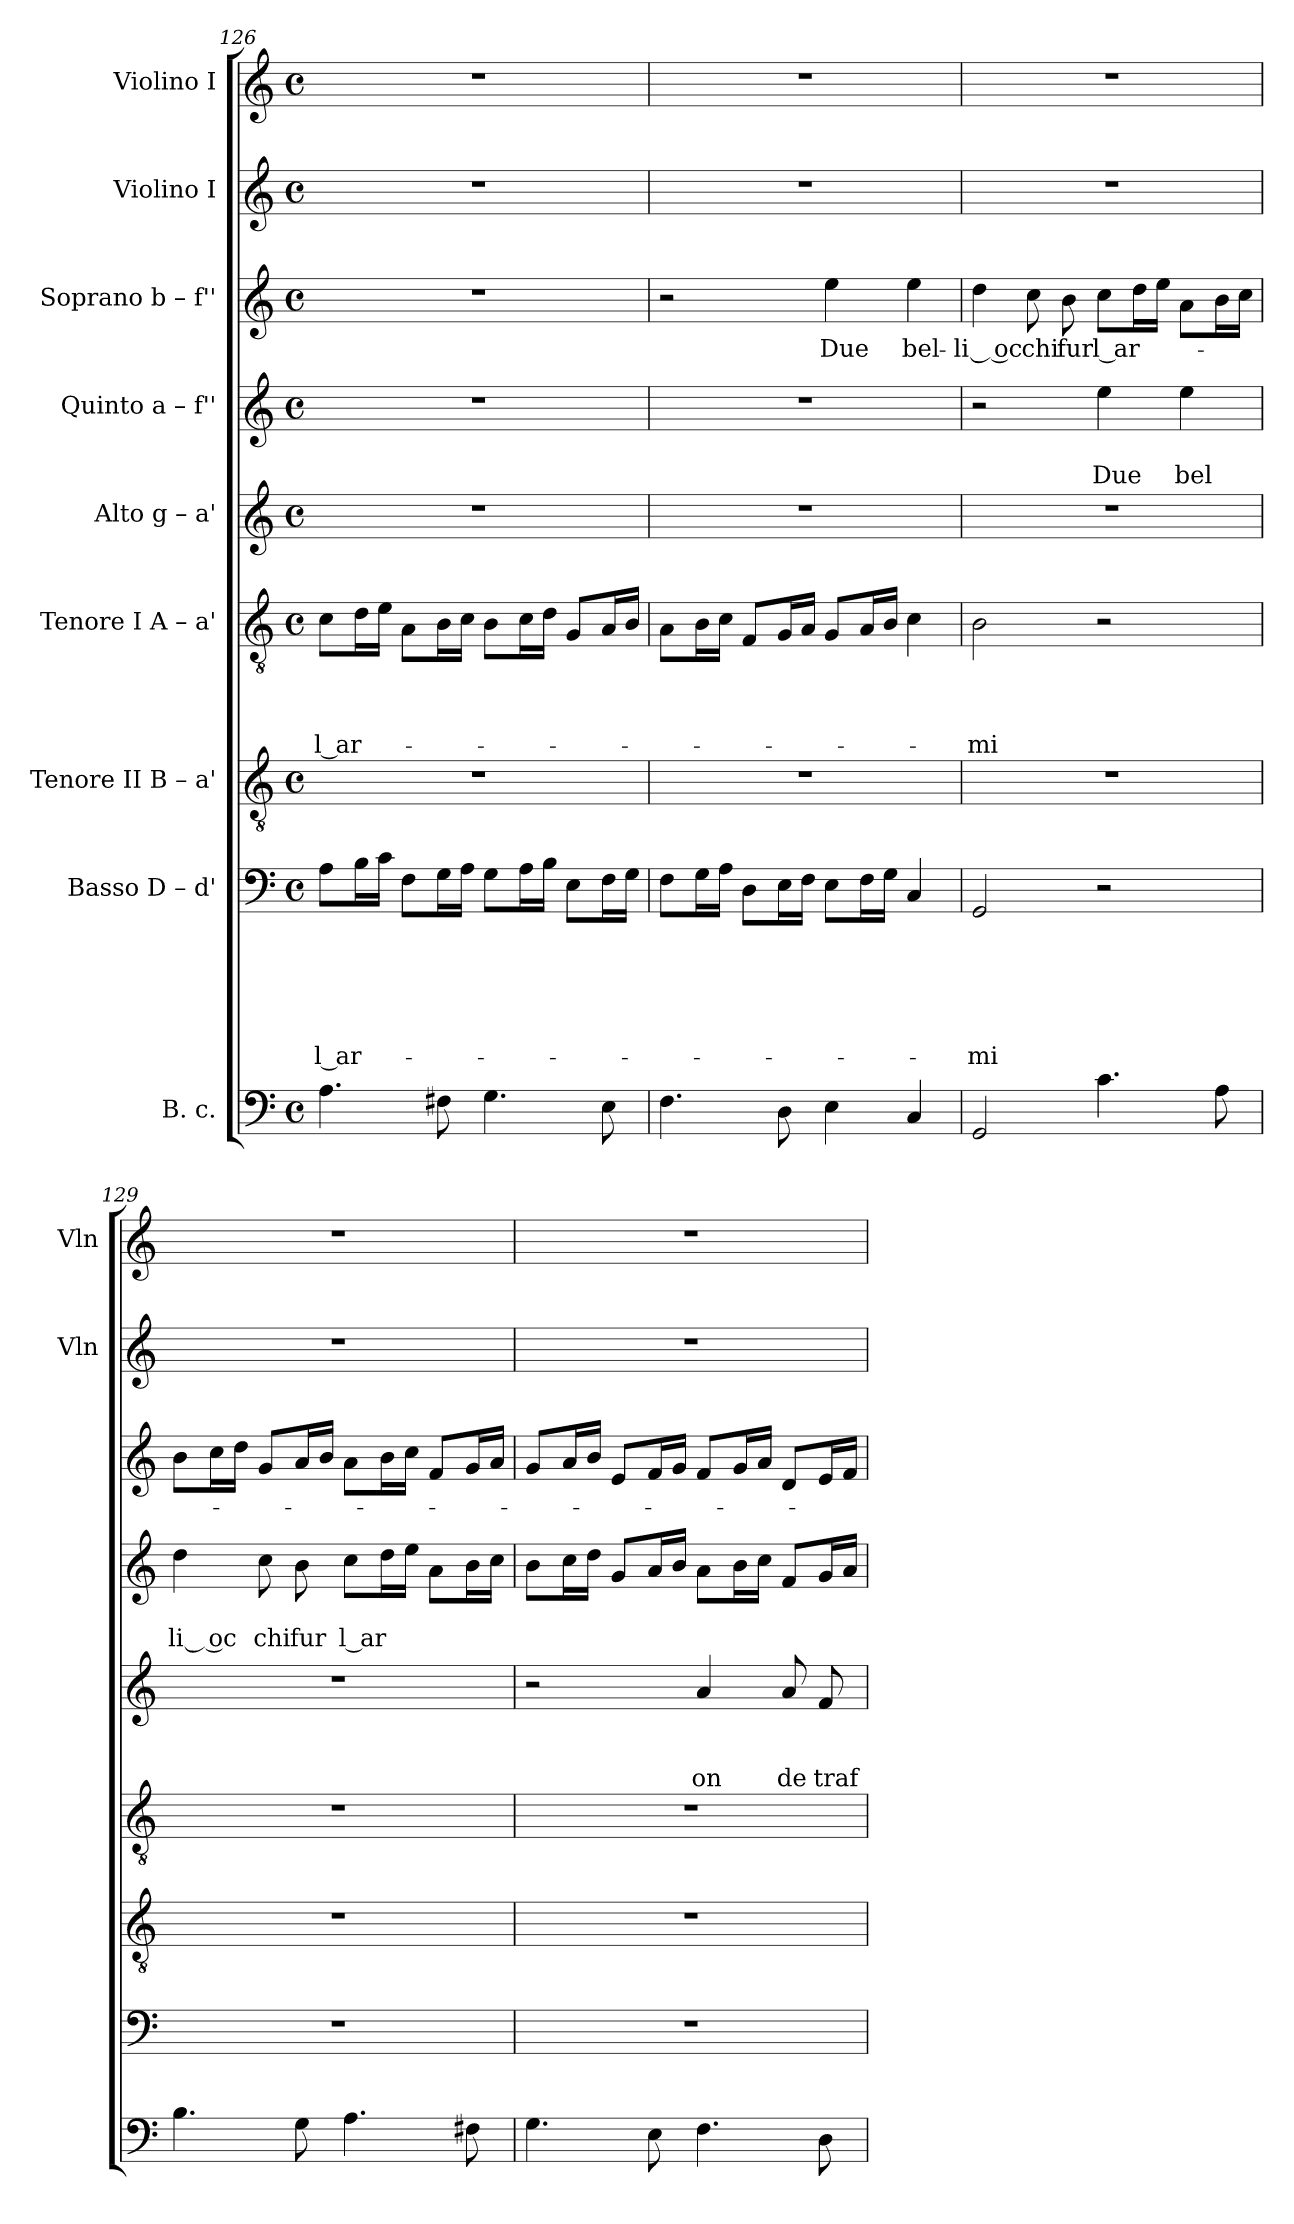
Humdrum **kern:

**kern	**kern	**text	**text	**text	**text	**text	**text	**kern	**kern	**text	**text	**text	**text	**kern	**text	**text	**text	**kern	**text	**text	**kern	**text	**kern	**kern
*part9	*part8	*part8	*part8	*part8	*part8	*part8	*part8	*part7	*part6	*part6	*part6	*part6	*part6	*part5	*part5	*part5	*part5	*part4	*part4	*part4	*part3	*part3	*part2	*part1
*staff9	*staff8	*staff8	*staff8	*staff8	*staff8	*staff8	*staff8	*staff7	*staff6	*staff6	*staff6	*staff6	*staff6	*staff5	*staff5	*staff5	*staff5	*staff4	*staff4	*staff4	*staff3	*staff3	*staff2	*staff1
*I"B. c.	*I"Basso D – d'	*	*	*	*	*	*	*I"Tenore II B – a'	*I"Tenore I A – a'	*	*	*	*	*I"Alto g – a'	*	*	*	*I"Quinto a – f''	*	*	*I"Soprano b – f''	*	*I"Violino I	*I"Violino I
*	*	*	*	*	*	*	*	*	*	*	*	*	*	*	*	*	*	*	*	*	*	*	*I'Vln	*I'Vln
*clefF4	*clefF4	*	*	*	*	*	*	*clefGv2	*clefGv2	*	*	*	*	*clefG2	*	*	*	*clefG2	*	*	*clefG2	*	*clefG2	*clefG2
*k[]	*k[]	*	*	*	*	*	*	*k[]	*k[]	*	*	*	*	*k[]	*	*	*	*k[]	*	*	*k[]	*	*k[]	*k[]
*C:	*C:	*	*	*	*	*	*	*C:	*C:	*	*	*	*	*C:	*	*	*	*C:	*	*	*C:	*	*C:	*C:
*M4/4	*M4/4	*	*	*	*	*	*	*M4/4	*M4/4	*	*	*	*	*M4/4	*	*	*	*M4/4	*	*	*M4/4	*	*M4/4	*M4/4
*met(c)	*met(c)	*	*	*	*	*	*	*met(c)	*met(c)	*	*	*	*	*met(c)	*	*	*	*met(c)	*	*	*met(c)	*	*met(c)	*met(c)
=126	=126	=126	=126	=126	=126	=126	=126	=126	=126	=126	=126	=126	=126	=126	=126	=126	=126	=126	=126	=126	=126	=126	=126	=126
!	!	!	!	!	!	!	!LO:LY:b:rj	!	!	!	!	!	!LO:LY:b:rj	!	!	!	!	!	!	!	!	!	!	!
4.A\	8A\L	.	.	.	.	.	l ar-	1r	8c\L	.	.	.	l ar-	1r	.	.	.	1r	.	.	1r	.	1r	1r
.	16B\L	.	.	.	.	.	.	.	16d\L	.	.	.	.	.	.	.	.	.	.	.	.	.	.	.
.	16c\JJ	.	.	.	.	.	.	.	16e\JJ	.	.	.	.	.	.	.	.	.	.	.	.	.	.	.
.	8F\L	.	.	.	.	.	.	.	8A\L	.	.	.	.	.	.	.	.	.	.	.	.	.	.	.
8F#X\	16G\L	.	.	.	.	.	.	.	16B\L	.	.	.	.	.	.	.	.	.	.	.	.	.	.	.
.	16A\JJ	.	.	.	.	.	.	.	16c\JJ	.	.	.	.	.	.	.	.	.	.	.	.	.	.	.
4.G\	8G\L	.	.	.	.	.	.	.	8B\L	.	.	.	.	.	.	.	.	.	.	.	.	.	.	.
.	16A\L	.	.	.	.	.	.	.	16c\L	.	.	.	.	.	.	.	.	.	.	.	.	.	.	.
.	16B\JJ	.	.	.	.	.	.	.	16d\JJ	.	.	.	.	.	.	.	.	.	.	.	.	.	.	.
.	8E\L	.	.	.	.	.	.	.	8G/L	.	.	.	.	.	.	.	.	.	.	.	.	.	.	.
8E\	16F\L	.	.	.	.	.	.	.	16A/L	.	.	.	.	.	.	.	.	.	.	.	.	.	.	.
.	16G\JJ	.	.	.	.	.	.	.	16B/JJ	.	.	.	.	.	.	.	.	.	.	.	.	.	.	.
=127	=127	=127	=127	=127	=127	=127	=127	=127	=127	=127	=127	=127	=127	=127	=127	=127	=127	=127	=127	=127	=127	=127	=127	=127
4.F\	8F\L	.	.	.	.	.	.	1r	8A\L	.	.	.	.	1r	.	.	.	1r	.	.	2r	.	1r	1r
.	16G\L	.	.	.	.	.	.	.	16B\L	.	.	.	.	.	.	.	.	.	.	.	.	.	.	.
.	16A\JJ	.	.	.	.	.	.	.	16c\JJ	.	.	.	.	.	.	.	.	.	.	.	.	.	.	.
.	8D\L	.	.	.	.	.	.	.	8F/L	.	.	.	.	.	.	.	.	.	.	.	.	.	.	.
8D\	16E\L	.	.	.	.	.	.	.	16G/L	.	.	.	.	.	.	.	.	.	.	.	.	.	.	.
.	16F\JJ	.	.	.	.	.	.	.	16A/JJ	.	.	.	.	.	.	.	.	.	.	.	.	.	.	.
!	!	!	!	!	!	!	!	!	!	!	!	!	!	!	!	!	!	!	!	!	!	!LO:LY:b	!	!
4E\	8E\L	.	.	.	.	.	.	.	8G/L	.	.	.	.	.	.	.	.	.	.	.	4ee\	Due	.	.
.	16F\L	.	.	.	.	.	.	.	16A/L	.	.	.	.	.	.	.	.	.	.	.	.	.	.	.
.	16G\JJ	.	.	.	.	.	.	.	16B/JJ	.	.	.	.	.	.	.	.	.	.	.	.	.	.	.
!	!	!	!	!	!	!	!	!	!	!	!	!	!	!	!	!	!	!	!	!	!	!LO:LY:b	!	!
4C/	4C/	.	.	.	.	.	.	.	4c\	.	.	.	.	.	.	.	.	.	.	.	4ee\	bel-	.	.
=128	=128	=128	=128	=128	=128	=128	=128	=128	=128	=128	=128	=128	=128	=128	=128	=128	=128	=128	=128	=128	=128	=128	=128	=128
!	!	!	!	!	!	!	!LO:LY:b	!	!	!	!	!	!LO:LY:b	!	!	!	!	!	!	!	!	!LO:LY:b:rj	!	!
2GG/	2GG/	.	.	.	.	.	-mi	1r	2B\	.	.	.	-mi	1r	.	.	.	2r	.	.	4dd\	-li‿ oc	1r	1r
!	!	!	!	!	!	!	!	!	!	!	!	!	!	!	!	!	!	!	!	!	!	!LO:LY:b	!	!
.	.	.	.	.	.	.	.	.	.	.	.	.	.	.	.	.	.	.	.	.	8cc\	chi	.	.
!	!	!	!	!	!	!	!	!	!	!	!	!	!	!	!	!	!	!	!	!	!	!LO:LY:b	!	!
.	.	.	.	.	.	.	.	.	.	.	.	.	.	.	.	.	.	.	.	.	8b\	fur	.	.
!	!	!	!	!	!	!	!	!	!	!	!	!	!	!	!	!	!	!	!	!LO:LY:b	!	!LO:LY:b:rj	!	!
4.c\	2r	.	.	.	.	.	.	.	2r	.	.	.	.	.	.	.	.	4ee\	.	Due	8cc\L	l ar-	.	.
.	.	.	.	.	.	.	.	.	.	.	.	.	.	.	.	.	.	.	.	.	16dd\L	.	.	.
.	.	.	.	.	.	.	.	.	.	.	.	.	.	.	.	.	.	.	.	.	16ee\JJ	.	.	.
!	!	!	!	!	!	!	!	!	!	!	!	!	!	!	!	!	!	!	!	!LO:LY:b	!	!	!	!
.	.	.	.	.	.	.	.	.	.	.	.	.	.	.	.	.	.	4ee\	.	bel	8a\L	.	.	.
8A\	.	.	.	.	.	.	.	.	.	.	.	.	.	.	.	.	.	.	.	.	16b\L	.	.	.
.	.	.	.	.	.	.	.	.	.	.	.	.	.	.	.	.	.	.	.	.	16cc\JJ	.	.	.
=129	=129	=129	=129	=129	=129	=129	=129	=129	=129	=129	=129	=129	=129	=129	=129	=129	=129	=129	=129	=129	=129	=129	=129	=129
!	!	!	!	!	!	!	!	!	!	!	!	!	!	!	!	!	!	!	!	!LO:LY:b:rj	!	!	!	!
4.B\	1r	.	.	.	.	.	.	1r	1r	.	.	.	.	1r	.	.	.	4dd\	.	li‿ oc	8b\L	.	1r	1r
.	.	.	.	.	.	.	.	.	.	.	.	.	.	.	.	.	.	.	.	.	16cc\L	.	.	.
.	.	.	.	.	.	.	.	.	.	.	.	.	.	.	.	.	.	.	.	.	16dd\JJ	.	.	.
!	!	!	!	!	!	!	!	!	!	!	!	!	!	!	!	!	!	!	!	!LO:LY:b	!	!	!	!
.	.	.	.	.	.	.	.	.	.	.	.	.	.	.	.	.	.	8cc\	.	chi	8g/L	.	.	.
!	!	!	!	!	!	!	!	!	!	!	!	!	!	!	!	!	!	!	!	!LO:LY:b	!	!	!	!
8G\	.	.	.	.	.	.	.	.	.	.	.	.	.	.	.	.	.	8b\	.	fur	16a/L	.	.	.
.	.	.	.	.	.	.	.	.	.	.	.	.	.	.	.	.	.	.	.	.	16b/JJ	.	.	.
!	!	!	!	!	!	!	!	!	!	!	!	!	!	!	!	!	!	!	!	!LO:LY:b:rj	!	!	!	!
4.A\	.	.	.	.	.	.	.	.	.	.	.	.	.	.	.	.	.	8cc\L	.	l ar	8a\L	.	.	.
.	.	.	.	.	.	.	.	.	.	.	.	.	.	.	.	.	.	16dd\L	.	.	16b\L	.	.	.
.	.	.	.	.	.	.	.	.	.	.	.	.	.	.	.	.	.	16ee\JJ	.	.	16cc\JJ	.	.	.
.	.	.	.	.	.	.	.	.	.	.	.	.	.	.	.	.	.	8a\L	.	.	8f/L	.	.	.
8F#X\	.	.	.	.	.	.	.	.	.	.	.	.	.	.	.	.	.	16b\L	.	.	16g/L	.	.	.
.	.	.	.	.	.	.	.	.	.	.	.	.	.	.	.	.	.	16cc\JJ	.	.	16a/JJ	.	.	.
!!LO:LB:g=z
=130	=130	=130	=130	=130	=130	=130	=130	=130	=130	=130	=130	=130	=130	=130	=130	=130	=130	=130	=130	=130	=130	=130	=130	=130
4.G\	1r	.	.	.	.	.	.	1r	1r	.	.	.	.	2r	.	.	.	8b\L	.	.	8g/L	.	1r	1r
.	.	.	.	.	.	.	.	.	.	.	.	.	.	.	.	.	.	16cc\L	.	.	16a/L	.	.	.
.	.	.	.	.	.	.	.	.	.	.	.	.	.	.	.	.	.	16dd\JJ	.	.	16b/JJ	.	.	.
.	.	.	.	.	.	.	.	.	.	.	.	.	.	.	.	.	.	8g/L	.	.	8e/L	.	.	.
8E\	.	.	.	.	.	.	.	.	.	.	.	.	.	.	.	.	.	16a/L	.	.	16f/L	.	.	.
.	.	.	.	.	.	.	.	.	.	.	.	.	.	.	.	.	.	16b/JJ	.	.	16g/JJ	.	.	.
!	!	!	!	!	!	!	!	!	!	!	!	!	!	!	!	!	!LO:LY:b	!	!	!	!	!	!	!
4.F\	.	.	.	.	.	.	.	.	.	.	.	.	.	4a/	.	.	on	8a\L	.	.	8f/L	.	.	.
.	.	.	.	.	.	.	.	.	.	.	.	.	.	.	.	.	.	16b\L	.	.	16g/L	.	.	.
.	.	.	.	.	.	.	.	.	.	.	.	.	.	.	.	.	.	16cc\JJ	.	.	16a/JJ	.	.	.
!	!	!	!	!	!	!	!	!	!	!	!	!	!	!	!	!	!LO:LY:b	!	!	!	!	!	!	!
.	.	.	.	.	.	.	.	.	.	.	.	.	.	8a/	.	.	de	8f/L	.	.	8d/L	.	.	.
!	!	!	!	!	!	!	!	!	!	!	!	!	!	!	!	!	!LO:LY:b	!	!	!	!	!	!	!
8D\	.	.	.	.	.	.	.	.	.	.	.	.	.	8f/	.	.	traf	16g/L	.	.	16e/L	.	.	.
.	.	.	.	.	.	.	.	.	.	.	.	.	.	.	.	.	.	16a/JJ	.	.	16f/JJ	.	.	.
=	=	=	=	=	=	=	=	=	=	=	=	=	=	=	=	=	=	=	=	=	=	=	=	=
*-	*-	*-	*-	*-	*-	*-	*-	*-	*-	*-	*-	*-	*-	*-	*-	*-	*-	*-	*-	*-	*-	*-	*-	*-
